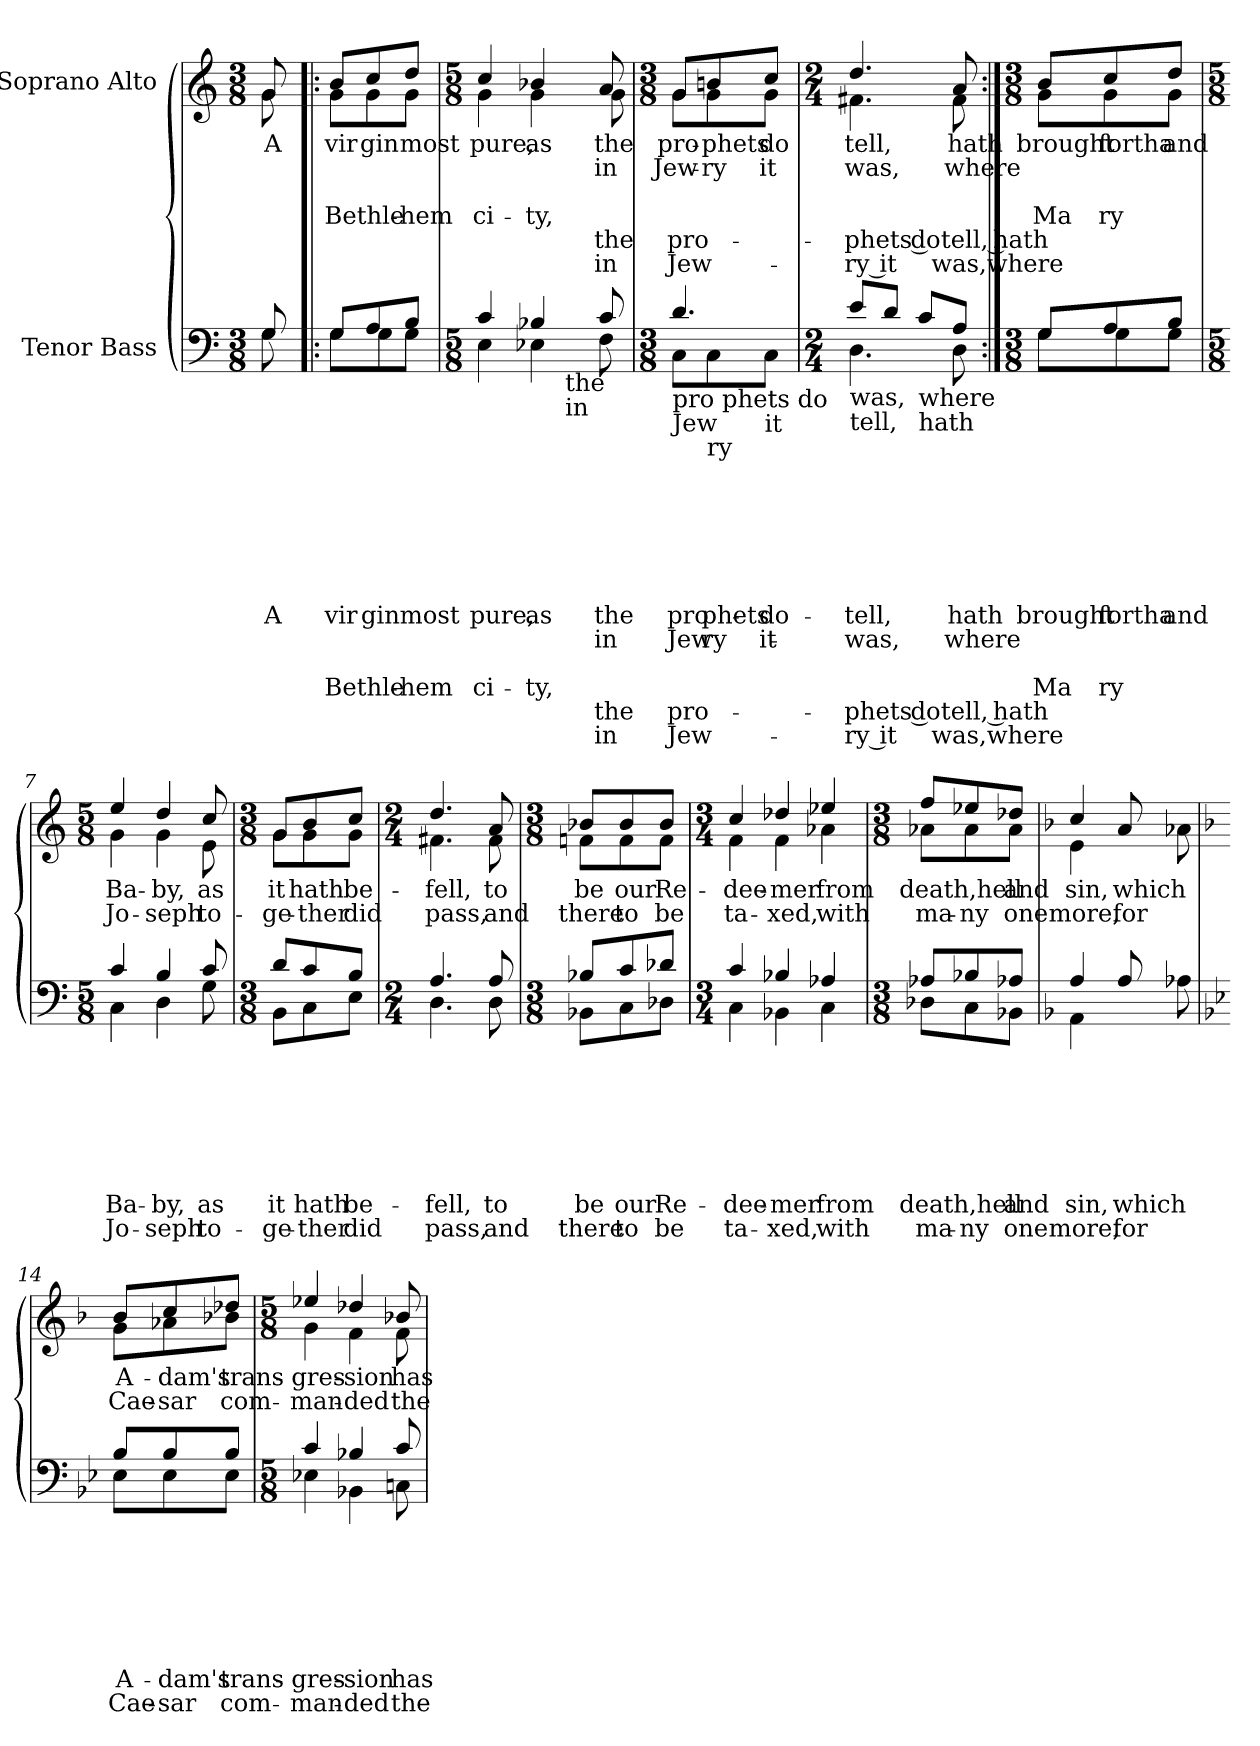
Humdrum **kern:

**kern	**text	**text	**text	**text	**text	**text	**text	**text	**text	**text	**text	**text	**kern	**text	**text	**text	**text	**text	**text
*part2	*part2	*part2	*part2	*part2	*part2	*part2	*part2	*part2	*part2	*part2	*part2	*part2	*part1	*part1	*part1	*part1	*part1	*part1	*part1
*staff2	*staff2	*staff2	*staff2	*staff2	*staff2	*staff2	*staff2	*staff2	*staff2	*staff2	*staff2	*staff2	*staff1	*staff1	*staff1	*staff1	*staff1	*staff1	*staff1
*I"Tenor Bass	*	*	*	*	*	*	*	*	*	*	*	*	*I"Soprano Alto	*	*	*	*	*	*
*clefF4	*	*	*	*	*	*	*	*	*	*	*	*	*clefG2	*	*	*	*	*	*
*k[]	*	*	*	*	*	*	*	*	*	*	*	*	*k[]	*	*	*	*	*	*
*C:	*	*	*	*	*	*	*	*	*	*	*	*	*C:	*	*	*	*	*	*
*M3/8	*	*	*	*	*	*	*	*	*	*	*	*	*M3/8	*	*	*	*	*	*
=1	=1	=1	=1	=1	=1	=1	=1	=1	=1	=1	=1	=1	=1	=1	=1	=1	=1	=1	=1
!	!	!	!	!	!	!	!LO:LY:a	!	!	!	!	!	!	!LO:LY:b	!	!	!	!	!
*^	*	*	*	*	*	*	*	*	*	*	*	*	*^	*	*	*	*	*	*
8G/	8G\	.	.	.	.	.	.	A	.	.	.	.	.	8g/	8g\	A	.	.	.	.	.
=2!|:	=2!|:	=2!|:	=2!|:	=2!|:	=2!|:	=2!|:	=2!|:	=2!|:	=2!|:	=2!|:	=2!|:	=2!|:	=2!|:	=2!|:	=2!|:	=2!|:	=2!|:	=2!|:	=2!|:	=2!|:	=2!|:
!	!	!	!	!	!	!	!	!LO:LY:a	!	!	!LO:LY:a	!	!	!	!	!LO:LY:b	!	!	!LO:LY:b	!	!
8G/L	8G\L	.	.	.	.	.	.	vir	.	.	Bethle-	.	.	8b/L	8g\L	vir	.	.	Bethle-	.	.
!	!	!	!	!	!	!	!	!LO:LY:a	!	!	!	!	!	!	!	!LO:LY:b	!	!	!	!	!
8A/	8G\	.	.	.	.	.	.	gin	.	.	.	.	.	8cc/	8g\	gin	.	.	.	.	.
!	!	!	!	!	!	!	!	!LO:LY:a	!	!	!LO:LY:a	!	!	!	!	!LO:LY:b	!	!	!LO:LY:b	!	!
8B/J	8G\J	.	.	.	.	.	.	most	.	.	-hem	.	.	8dd/J	8g\J	most	.	.	-hem	.	.
*v	*v	*	*	*	*	*	*	*	*	*	*	*	*	*	*	*	*	*	*	*	*
=3	=3	=3	=3	=3	=3	=3	=3	=3	=3	=3	=3	=3	=3	=3	=3	=3	=3	=3	=3	=3
*M5/8	*	*	*	*	*	*	*	*	*	*	*	*	*M5/8	*	*	*	*	*	*	*
*^	*	*	*	*	*	*	*	*	*	*	*	*	*	*	*	*	*	*	*	*
!	!	!	!	!	!	!	!	!LO:LY:a	!	!	!LO:LY:a	!	!	!	!	!LO:LY:b	!	!	!LO:LY:b	!	!
*	*^	*	*	*	*	*	*	*	*	*	*	*	*	*	*	*	*	*	*	*	*
4c/	4E\	4.ryy	.	.	.	.	.	.	pure,	.	.	ci-	.	.	4cc/	4g\	pure,	.	.	ci-	.	.
!	!	!	!	!	!	!	!	!	!LO:LY:a	!	!	!LO:LY:a	!	!	!	!	!LO:LY:b	!	!	!LO:LY:b	!	!
4B-X/	4E-X\	.	.	.	.	.	.	.	as	.	.	-ty,	.	.	4b-X/	4g\	as	.	.	-ty,	.	.
!	!	!LO:TX:b:t=the	!	!	!	!	!	!	!	!	!	!	!	!	!	!	!	!	!	!	!	!
!	!	!LO:TX:b:t=in	!	!	!	!	!	!	!	!	!	!	!	!	!	!	!	!	!	!	!	!
.	.	4ryy	.	.	.	.	.	.	.	.	.	.	.	.	.	.	.	.	.	.	.	.
!	!	!	!	!	!	!	!	!	!LO:LY:a	!LO:LY:a	!	!	!LO:LY:a	!LO:LY:a	!	!	!LO:LY:b	!LO:LY:b	!	!	!LO:LY:b	!LO:LY:b
8c/	8F\	.	.	.	.	.	.	.	the	in	.	.	the	in	8a/	8g\	the	in	.	.	the	in
*v	*v	*v	*	*	*	*	*	*	*	*	*	*	*	*	*	*	*	*	*	*	*	*
=4	=4	=4	=4	=4	=4	=4	=4	=4	=4	=4	=4	=4	=4	=4	=4	=4	=4	=4	=4	=4
*M3/8	*	*	*	*	*	*	*	*	*	*	*	*	*M3/8	*	*	*	*	*	*	*
*^	*	*	*	*	*	*	*	*	*	*	*	*	*	*	*	*	*	*	*	*
*	*^	*	*	*	*	*	*	*	*	*	*	*	*	*	*	*	*	*	*	*	*
!LO:TX:b:t=pro phets do	!	!	!	!	!	!	!	!	!	!	!	!	!	!	!	!	!	!	!	!	!	!
!LO:TX:b:t=Jew	!	!	!	!	!	!	!	!	!	!	!	!	!	!	!	!	!	!	!	!	!	!
!	!	!	!	!	!	!	!	!	!LO:LY:a	!LO:LY:a	!	!	!LO:LY:a	!LO:LY:a	!	!	!LO:LY:b	!LO:LY:b	!	!	!LO:LY:b	!LO:LY:b
*	*v	*v	*	*	*	*	*	*	*	*	*	*	*	*	*	*	*	*	*	*	*	*
4.d/	8C\L	.	.	.	.	.	.	pro-	Jew-	.	.	pro-	Jew-	8g/L	8g\L	pro-	Jew-	.	.	pro-	Jew-
!	!LO:TX:b:t=ry	!	!	!	!	!	!	!	!	!	!	!	!	!	!	!	!	!	!	!	!
!	!	!	!	!	!	!	!	!LO:LY:a	!LO:LY:a	!	!	!	!	!	!	!LO:LY:b	!LO:LY:b	!	!	!	!
.	8C\	.	.	.	.	.	.	-phets	-ry	.	.	.	.	8bn/	8g\	-phets	-ry	.	.	.	.
!	!LO:TX:b:t=it	!	!	!	!	!	!	!	!	!	!	!	!	!	!	!	!	!	!	!	!
!	!	!	!	!	!	!	!	!LO:LY:a	!LO:LY:a	!	!	!	!	!	!	!LO:LY:b	!LO:LY:b	!	!	!	!
.	8C\J	.	.	.	.	.	.	do	it	.	.	.	.	8cc/J	8g\J	do	it	.	.	.	.
=5	=5	=5	=5	=5	=5	=5	=5	=5	=5	=5	=5	=5	=5	=5	=5	=5	=5	=5	=5	=5	=5
*M2/4	*	*	*	*	*	*	*	*	*	*	*	*	*	*M2/4	*	*	*	*	*	*	*
!LO:TX:b:t=was,	!	!	!	!	!	!	!	!	!	!	!	!	!	!	!	!	!	!	!	!	!
!LO:TX:b:t=tell,	!	!	!	!	!	!	!	!	!	!	!	!	!	!	!	!	!	!	!	!	!
!	!	!	!	!	!	!	!	!LO:LY:a	!LO:LY:a	!	!	!LO:LY:a	!LO:LY:a	!	!	!LO:LY:b	!LO:LY:b	!	!	!LO:LY:b	!LO:LY:b
8e/L	4.D\	.	.	.	.	.	.	tell,	was,	.	.	-phets do	-ry it	4.dd/	4.f#X\	tell,	was,	.	.	-phets do	-ry it
8d/J	.	.	.	.	.	.	.	.	.	.	.	.	.	.	.	.	.	.	.	.	.
!LO:TX:b:t=where	!	!	!	!	!	!	!	!	!	!	!	!	!	!	!	!	!	!	!	!	!
!LO:TX:b:t=hath	!	!	!	!	!	!	!	!	!	!	!	!	!	!	!	!	!	!	!	!	!
8c/L	.	.	.	.	.	.	.	.	.	.	.	.	.	.	.	.	.	.	.	.	.
!	!	!	!	!	!	!	!	!LO:LY:a	!LO:LY:a	!	!	!LO:LY:a	!LO:LY:a	!	!	!LO:LY:b	!LO:LY:b	!	!	!LO:LY:b	!LO:LY:b
8A/J	8D\	.	.	.	.	.	.	hath	where	.	.	tell, hath	was,where	8a/	8f#\	hath	where	.	.	tell, hath	was,where
=6:|!	=6:|!	=6:|!	=6:|!	=6:|!	=6:|!	=6:|!	=6:|!	=6:|!	=6:|!	=6:|!	=6:|!	=6:|!	=6:|!	=6:|!	=6:|!	=6:|!	=6:|!	=6:|!	=6:|!	=6:|!	=6:|!
*M3/8	*	*	*	*	*	*	*	*	*	*	*	*	*	*M3/8	*	*	*	*	*	*	*
!	!	!	!	!	!	!	!	!LO:LY:a	!	!	!LO:LY:a	!	!	!	!	!LO:LY:b	!	!	!LO:LY:b	!	!
8G/L	8G\L	.	.	.	.	.	.	brought	.	.	Ma	.	.	8b/L	8g\L	brought	.	.	Ma	.	.
!	!	!	!	!	!	!	!	!LO:LY:a	!	!	!LO:LY:a	!	!	!	!	!LO:LY:b	!	!	!LO:LY:b	!	!
8A/	8G\	.	.	.	.	.	.	fortha	.	.	ry	.	.	8cc/	8g\	fortha	.	.	ry	.	.
!	!	!	!	!	!	!	!	!LO:LY:a	!	!	!	!	!	!	!	!LO:LY:b	!	!	!	!	!
8B/J	8G\J	.	.	.	.	.	.	and	.	.	.	.	.	8dd/J	8g\J	and	.	.	.	.	.
!!LO:LB:g=z	!!
=7	=7	=7	=7	=7	=7	=7	=7	=7	=7	=7	=7	=7	=7	=7	=7	=7	=7	=7	=7	=7	=7
*M5/8	*	*	*	*	*	*	*	*	*	*	*	*	*	*M5/8	*	*	*	*	*	*	*
!	!	!	!	!	!	!	!	!LO:LY:b	!LO:LY:b	!	!	!	!	!	!	!LO:LY:b	!LO:LY:b	!	!	!	!
4c/	4C\	.	.	.	.	.	.	Ba-	Jo-	.	.	.	.	4ee/	4g\	Ba-	Jo-	.	.	.	.
!	!	!	!	!	!	!	!	!LO:LY:b	!LO:LY:b	!	!	!	!	!	!	!LO:LY:b	!LO:LY:b	!	!	!	!
4B/	4D\	.	.	.	.	.	.	-by,	-seph	.	.	.	.	4dd/	4g\	-by,	-seph	.	.	.	.
!	!	!	!	!	!	!	!	!LO:LY:b	!LO:LY:b	!	!	!	!	!	!	!LO:LY:b	!LO:LY:b	!	!	!	!
8c/	8G\	.	.	.	.	.	.	as	to-	.	.	.	.	8cc/	8e\	as	to-	.	.	.	.
=8	=8	=8	=8	=8	=8	=8	=8	=8	=8	=8	=8	=8	=8	=8	=8	=8	=8	=8	=8	=8	=8
*M3/8	*	*	*	*	*	*	*	*	*	*	*	*	*	*M3/8	*	*	*	*	*	*	*
!	!	!	!	!	!	!	!	!LO:LY:b	!LO:LY:b	!	!	!	!	!	!	!LO:LY:b	!LO:LY:b	!	!	!	!
8d/L	8BB\L	.	.	.	.	.	.	it	-ge-	.	.	.	.	8g/L	8g\L	it	-ge-	.	.	.	.
!	!	!	!	!	!	!	!	!LO:LY:b	!LO:LY:b	!	!	!	!	!	!	!LO:LY:b	!LO:LY:b	!	!	!	!
8c/	8C\	.	.	.	.	.	.	hath	-ther	.	.	.	.	8b/	8g\	hath	-ther	.	.	.	.
!	!	!	!	!	!	!	!	!LO:LY:b	!LO:LY:b	!	!	!	!	!	!	!LO:LY:b	!LO:LY:b	!	!	!	!
8B/J	8E\J	.	.	.	.	.	.	be-	did	.	.	.	.	8cc/J	8g\J	be-	did	.	.	.	.
=9	=9	=9	=9	=9	=9	=9	=9	=9	=9	=9	=9	=9	=9	=9	=9	=9	=9	=9	=9	=9	=9
*M2/4	*	*	*	*	*	*	*	*	*	*	*	*	*	*M2/4	*	*	*	*	*	*	*
!	!	!	!	!	!	!	!	!LO:LY:b	!LO:LY:b	!	!	!	!	!	!	!LO:LY:b	!LO:LY:b	!	!	!	!
4.A/	4.D\	.	.	.	.	.	.	-fell,	pass,	.	.	.	.	4.dd/	4.f#X\	-fell,	pass,	.	.	.	.
!	!	!	!	!	!	!	!	!LO:LY:b	!LO:LY:b	!	!	!	!	!	!	!LO:LY:b	!LO:LY:b	!	!	!	!
8A/	8D\	.	.	.	.	.	.	to	and	.	.	.	.	8a/	8f#\	to	and	.	.	.	.
=10	=10	=10	=10	=10	=10	=10	=10	=10	=10	=10	=10	=10	=10	=10	=10	=10	=10	=10	=10	=10	=10
*M3/8	*	*	*	*	*	*	*	*	*	*	*	*	*	*M3/8	*	*	*	*	*	*	*
!	!	!	!	!	!	!	!	!LO:LY:b	!LO:LY:b	!	!	!	!	!	!	!LO:LY:b	!LO:LY:b	!	!	!	!
8B-X/L	8BB-X\L	.	.	.	.	.	.	be	there	.	.	.	.	8b-X/L	8fn\L	be	there	.	.	.	.
!	!	!	!	!	!	!	!	!LO:LY:b	!LO:LY:b	!	!	!	!	!	!	!LO:LY:b	!LO:LY:b	!	!	!	!
8c/	8C\	.	.	.	.	.	.	our	to	.	.	.	.	8b-/	8f\	our	to	.	.	.	.
!	!	!	!	!	!	!	!	!LO:LY:b	!LO:LY:b	!	!	!	!	!	!	!LO:LY:b	!LO:LY:b	!	!	!	!
8d-X/J	8D-X\J	.	.	.	.	.	.	Re-	be	.	.	.	.	8b-/J	8f\J	Re-	be	.	.	.	.
=11	=11	=11	=11	=11	=11	=11	=11	=11	=11	=11	=11	=11	=11	=11	=11	=11	=11	=11	=11	=11	=11
*M3/4	*	*	*	*	*	*	*	*	*	*	*	*	*	*M3/4	*	*	*	*	*	*	*
!	!	!	!	!	!	!	!	!LO:LY:b	!LO:LY:b	!	!	!	!	!	!	!LO:LY:b	!LO:LY:b	!	!	!	!
4c/	4C\	.	.	.	.	.	.	-dee-	ta-	.	.	.	.	4cc/	4f\	-dee-	ta-	.	.	.	.
!	!	!	!	!	!	!	!	!LO:LY:b	!LO:LY:b	!	!	!	!	!	!	!LO:LY:b	!LO:LY:b	!	!	!	!
4B-X/	4BB-X\	.	.	.	.	.	.	-mer	-xed,	.	.	.	.	4dd-X/	4f\	-mer	-xed,	.	.	.	.
!	!	!	!	!	!	!	!	!LO:LY:b	!LO:LY:b	!	!	!	!	!	!	!LO:LY:b	!LO:LY:b	!	!	!	!
4A-X/	4C\	.	.	.	.	.	.	from	with	.	.	.	.	4ee-X/	4a-X\	from	with	.	.	.	.
=12	=12	=12	=12	=12	=12	=12	=12	=12	=12	=12	=12	=12	=12	=12	=12	=12	=12	=12	=12	=12	=12
*M3/8	*	*	*	*	*	*	*	*	*	*	*	*	*	*M3/8	*	*	*	*	*	*	*
!	!	!	!	!	!	!	!	!LO:LY:b	!LO:LY:b	!	!	!	!	!	!	!LO:LY:b	!LO:LY:b	!	!	!	!
8A-X/L	8D-X\L	.	.	.	.	.	.	death,hell	ma-	.	.	.	.	8ff/L	8a-X\L	death,hell	ma-	.	.	.	.
!	!	!	!	!	!	!	!	!	!LO:LY:b	!	!	!	!	!	!	!	!LO:LY:b	!	!	!	!
8B-X/	8C\	.	.	.	.	.	.	.	-ny	.	.	.	.	8ee-X/	8a-\	.	-ny	.	.	.	.
!	!	!	!	!	!	!	!	!LO:LY:b	!LO:LY:b	!	!	!	!	!	!	!LO:LY:b	!LO:LY:b	!	!	!	!
8A-X/J	8BB-X\J	.	.	.	.	.	.	and	one	.	.	.	.	8dd-X/J	8a-\J	and	one	.	.	.	.
!!LO:LB:g=z	!!
=13	=13	=13	=13	=13	=13	=13	=13	=13	=13	=13	=13	=13	=13	=13	=13	=13	=13	=13	=13	=13	=13
*k[b-]	*	*	*	*	*	*	*	*	*	*	*	*	*	*k[b-]	*	*	*	*	*	*	*
*F:	*	*	*	*	*	*	*	*	*	*	*	*	*	*F:	*	*	*	*	*	*	*
!	!	!	!	!	!	!	!	!LO:LY:b	!LO:LY:b	!	!	!	!	!	!	!LO:LY:b	!LO:LY:b	!	!	!	!
4A/	4AA\	.	.	.	.	.	.	sin,	more,	.	.	.	.	4cc/	4e\	sin,	more,	.	.	.	.
!	!	!	!	!	!	!	!	!LO:LY:b	!LO:LY:b	!	!	!	!	!	!	!LO:LY:b	!LO:LY:b	!	!	!	!
8A/	8A-X\	.	.	.	.	.	.	which	for	.	.	.	.	8a/	8a-X\	which	for	.	.	.	.
=14	=14	=14	=14	=14	=14	=14	=14	=14	=14	=14	=14	=14	=14	=14	=14	=14	=14	=14	=14	=14	=14
*k[b-e-]	*	*	*	*	*	*	*	*	*	*	*	*	*	*	*	*	*	*	*	*	*
*B-:	*	*	*	*	*	*	*	*	*	*	*	*	*	*	*	*	*	*	*	*	*
!	!	!	!	!	!	!	!	!LO:LY:b	!LO:LY:b	!	!	!	!	!	!	!LO:LY:b	!LO:LY:b	!	!	!	!
8B-/L	8E-\L	.	.	.	.	.	.	A-	Cae-	.	.	.	.	8b-/L	8g\L	A-	Cae-	.	.	.	.
!	!	!	!	!	!	!	!	!LO:LY:b	!LO:LY:b	!	!	!	!	!	!	!LO:LY:b	!LO:LY:b	!	!	!	!
8B-/	8E-\	.	.	.	.	.	.	-dam's	-sar	.	.	.	.	8cc/	8a-X\	-dam's	-sar	.	.	.	.
!	!	!	!	!	!	!	!	!LO:LY:b	!LO:LY:b	!	!	!	!	!	!	!LO:LY:b	!LO:LY:b	!	!	!	!
8B-/J	8E-\J	.	.	.	.	.	.	trans-	com-	.	.	.	.	8dd-X/J	8b-X\J	trans-	com-	.	.	.	.
=15	=15	=15	=15	=15	=15	=15	=15	=15	=15	=15	=15	=15	=15	=15	=15	=15	=15	=15	=15	=15	=15
*M5/8	*	*	*	*	*	*	*	*	*	*	*	*	*	*M5/8	*	*	*	*	*	*	*
!	!	!	!	!	!	!	!	!LO:LY:b	!LO:LY:b	!	!	!	!	!	!	!LO:LY:b	!LO:LY:b	!	!	!	!
4c/	4E-X\	.	.	.	.	.	.	-gres-	-man-	.	.	.	.	4ee-X/	4g\	-gres-	-man-	.	.	.	.
!	!	!	!	!	!	!	!	!LO:LY:b	!LO:LY:b	!	!	!	!	!	!	!LO:LY:b	!LO:LY:b	!	!	!	!
4B-X/	4BB-X\	.	.	.	.	.	.	-sion	-ded	.	.	.	.	4dd-X/	4f\	-sion	-ded	.	.	.	.
!	!	!	!	!	!	!	!	!LO:LY:b	!LO:LY:b	!	!	!	!	!	!	!LO:LY:b	!LO:LY:b	!	!	!	!
8c/	8Cn\	.	.	.	.	.	.	has	the	.	.	.	.	8b-X/	8f\	has	the	.	.	.	.
*v	*v	*	*	*	*	*	*	*	*	*	*	*	*	*	*	*	*	*	*	*	*
*	*	*	*	*	*	*	*	*	*	*	*	*	*v	*v	*	*	*	*	*	*
=	=	=	=	=	=	=	=	=	=	=	=	=	=	=	=	=	=	=	=
*-	*-	*-	*-	*-	*-	*-	*-	*-	*-	*-	*-	*-	*-	*-	*-	*-	*-	*-	*-
